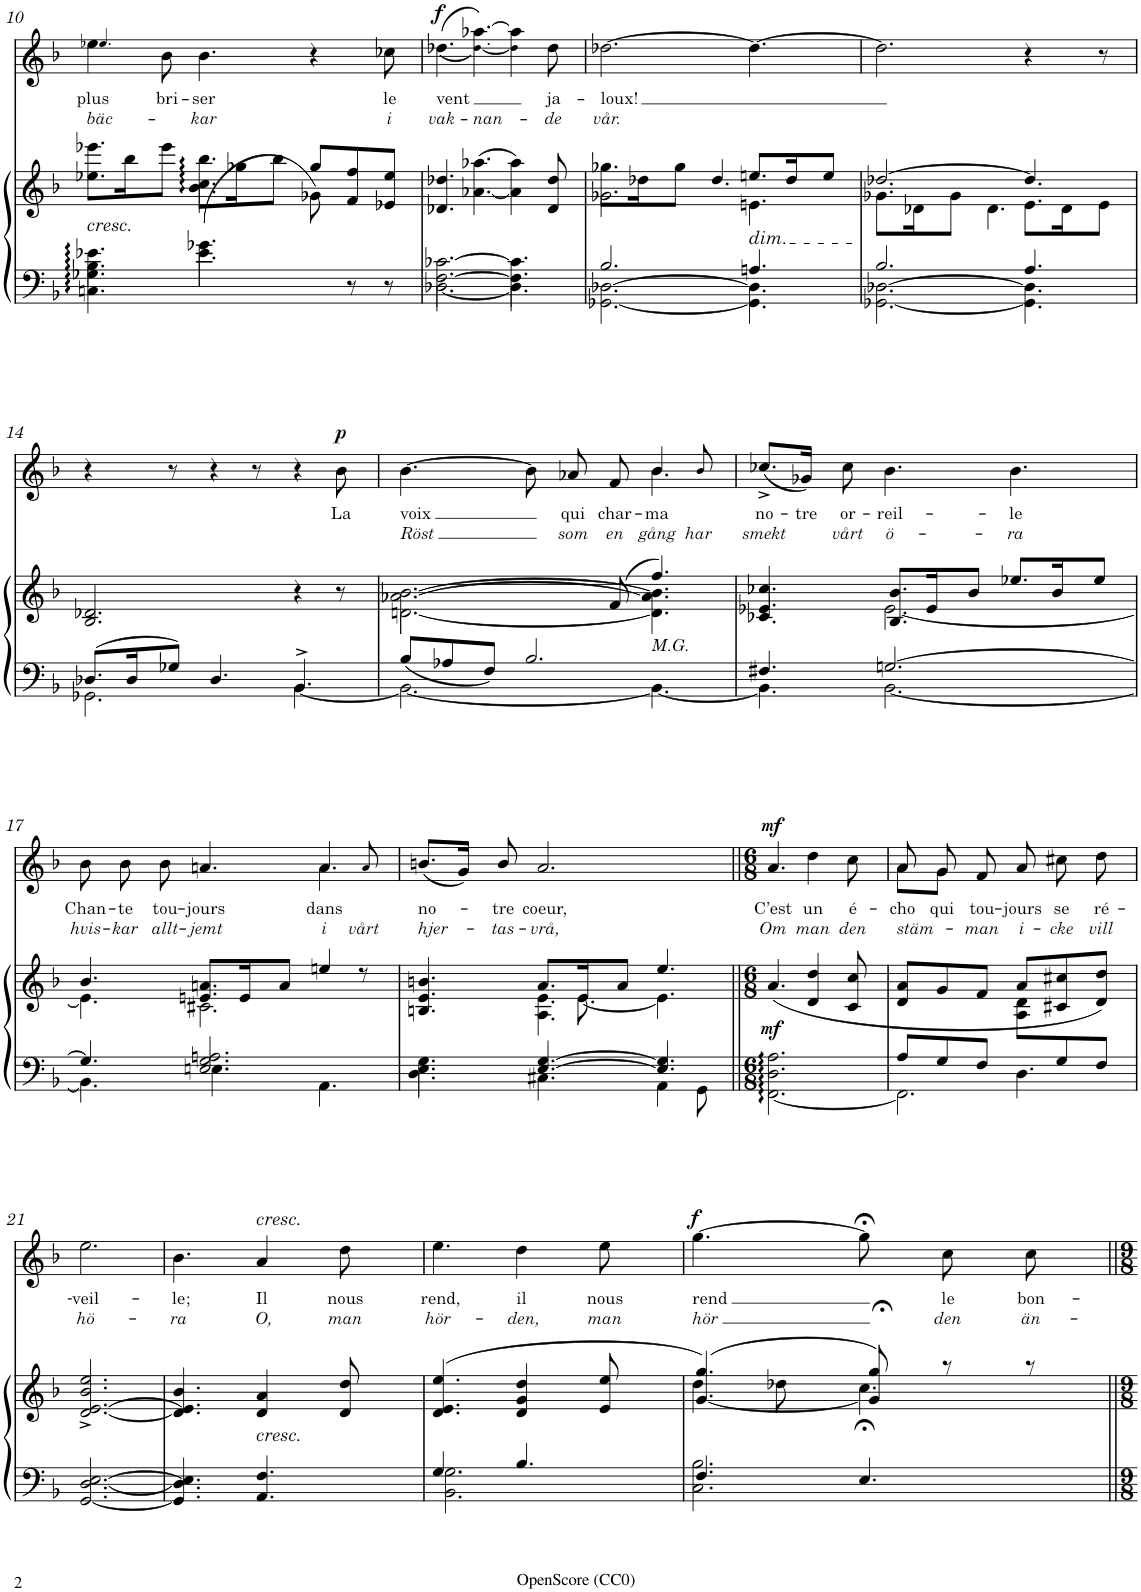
**kern	**kern	**dynam	**kern	**text	**text	**dynam
*part2	*part2	*part2	*part1	*part1	*part1	*part1
*staff3	*staff2	*staff2/3	*staff1	*staff1	*staff1	*staff1
*I"Piano	*	*	*I"Voice	*	*	*
*I'Pno	*	*	*	*	*	*
!!LO:PB:g=z
*clefF4	*clefG2	*	*clefG2	*	*	*
*k[b-]	*k[b-]	*	*k[b-]	*	*	*
*M9/8	*M9/8	*	*M9/8	*	*	*
=10	=10	=10	=10	=10	=10	=10
*^	*^	*	*^	*	*	*
*	*	*	*^	*	*	*	*	*	*
!	!	!LO:TX:b:i:t=cresc.	!	!	!	!	!	!	!	!
!	!	!	!	!	!	!	!	!LO:LY:b	!LO:LY:b	!
4.e-X\	4.Cn\ 4.G-X\ 4.B-\	8.ee-X\ 8.eee-X\L	4.ryy	2.ryy	.	4.ee-X/	4ee-\	plus	bäc-	.
.	.	16bb-\K	.	.	.	.	.	.	.	.
!	!	!	!	!	!	!	!	!LO:LY:b	!	!
.	.	8eee-\J	.	.	.	.	8b-\	bri-	.	.
!	!	!	!	!	!	!	!	!LO:LY:b	!LO:LY:b	!
(>4.g-X\	4.e-\	8.cc\ 8.bb-\L	4.b-\	.	.	4ryy	4.b-\	-ser	-kar	.
.	.	16gg-X\K	.	.	.	.	.	.	.	.
.	.	8bb-\J	.	.	.	8ryy	.	.	.	.
8ryy	4.ryy	8gg-/L	4.ryy	8g-X\)	.	4r	4ryy	.	.	.
8r	.	8f/ 8ff/	.	4ryy	.	.	.	.	.	.
!	!	!	!	!	!	!	!	!LO:LY:b	!LO:LY:b	!
8r	.	8e-X/ 8ee-/J	.	.	.	8cc-X\	8ryy	le	i	.
*	*	*v	*v	*v	*	*	*	*	*	*
=11	=11	=11	=11	=11	=11	=11	=11	=11
!	!	!	!	!	!	!LO:LY:b	!LO:LY:b	!LO:DY:a
*	*	*	*	*v	*v	*	*	*
[>2.F\ [>2.c-X\	[2.D-X\	4.d-X/ 4.dd-X/	.	(>(<4.dd-X\	vent	vak-	f
!	!	!	!	!	!	!LO:LY:b	!
.	.	(>[4.a-X\ 4.aa-X\	.	4.dd-\ [4.aa-X\))	.	-nan-	.
4.F\] 4.c-\]	4.D-\]	4a-\] 4aa-\)	.	4dd-\ 4aa-\]	.	.	.
!	!	!	!	!	!LO:LY:b	!LO:LY:b	!
.	.	8d-/ 8dd-/	.	8dd-\	ja-	-de	.
=12	=12	=12	=12	=12	=12	=12	=12
*	*	*^	*	*	*	*	*
!	!	!	!	!	!	!LO:LY:b	!LO:LY:b	!
2.B-/	[2.GG-X\ [>2.D-X\	2.g-X\	8.gg-X\L	.	[2.dd-X\	-loux!	vår.	.
.	.	.	16dd-X\K	.	.	.	.	.
.	.	.	8gg-\J	.	.	.	.	.
.	.	.	4.dd-/	.	.	.	.	.
!	!	!LO:TX:b:i:t=dim.	!	!	!	!	!	!
4.An/	4.GG-\] 4.D-\]	4.en\	8.een/L	.	4.dd-\_	.	.	.
.	.	.	16dd-/K	.	.	.	.	.
.	.	.	8ee/J	.	.	.	.	.
=13	=13	=13	=13	=13	=13	=13	=13	=13
2.B-/	[2.GG-X\ [>2.D-X\	8.g-X\L	[2.dd-X/	.	2.dd-\]	.	.	.
.	.	16d-X\K	.	.	.	.	.	.
.	.	8g-\J	.	.	.	.	.	.
.	.	4.d-\	.	.	.	.	.	.
4.A/	4.GG-\] 4.D-\]	8.e\L	4.dd-/]	.	4r	.	.	.
.	.	16d-\K	.	.	.	.	.	.
.	.	8e\J	.	.	8r	.	.	.
*	*	*v	*v	*	*	*	*	*
!!LO:LB:g=z
=14	=14	=14	=14	=14	=14	=14	=14
8.D-X/L	2.GG-X\	2.B-/ 2.d-X/	.	4r	.	.	.
16D-/K	.	.	.	.	.	.	.
8G-X/J	.	.	.	8r	.	.	.
4.D-/	.	.	.	4r	.	.	.
.	.	.	.	8r	.	.	.
4.BB-^/	[4.BB-\	4r	.	4r	.	.	.
!	!	!	!	!	!LO:LY:b	!	!LO:DY:a
.	.	8r	.	8b-\	La	.	p
=15	=15	=15	=15	=15	=15	=15	=15
*	*	*^	*	*	*	*	*
*	*	*	*^	*	*	*	*	*
!	!	!	!	!	!	!	!LO:LY:b	!LO:LY:b	!
*	*	*	*	*	*	*^	*	*	*
8B-/L	2.BB-\_	2ryy	[2.d\ [>2.a-X\ [>2.b-\	2dn\	.	[4.b-\	2.ryy	voix	Röst	.
8A-X/	.	.	.	.	.	.	.	.	.	.
8F/J	.	.	.	.	.	.	.	.	.	.
2.B-/	.	.	.	.	.	8b-\]	.	.	.	.
!	!	!	!	!	!	!	!	!LO:LY:b	!LO:LY:b	!
.	.	8ryy	.	2ryy	.	8a-X/	.	qui	som	.
!	!	!	!	!	!	!	!	!LO:LY:b	!LO:LY:b	!
.	.	(8f/	.	.	.	8f/	.	char-	en	.
!	!	!LO:TX:b:i:t=M.G.	!	!	!	!	!	!	!	!
!	!	!	!	!	!	!	!	!LO:LY:b	!LO:LY:b	!
.	4.BB-\_	4.ff/)	4.d\] 4.a-\] 4.b-\]	.	.	4b-/	4.b-\	-ma	gång	.
!	!	!	!	!	!	!	!	!	!LO:LY:b	!
.	.	.	.	8ryy	.	8b-/	.	.	har	.
*	*	*	*	*	*	*v	*v	*	*	*
=16	=16	=16	=16	=16	=16	=16	=16	=16	=16
!	!	!	!	!	!	!	!LO:LY:b	!LO:LY:b	!
*	*	*	*v	*v	*	*	*	*	*
4.F#X/	4.BB-\]	4.e-X/ 4.cc-X/	4.c-X/	.	(8.cc-X^/L	no-	smekt	.
!	!	!	!	!	!	!LO:LY:b	!	!
.	.	.	.	.	16g-X/Jk)	-tre	.	.
!	!	!	!	!	!	!LO:LY:b	!LO:LY:b	!
.	.	.	.	.	8cc-\	or-	vårt	.
!	!	!	!	!	!	!LO:LY:b	!LO:LY:b	!
[2.Gn/	[2.BB-\	8.B-/ 8.b-/L	[2.e-\	.	4.b-\	-reil-	ö-	.
.	.	16e-/K	.	.	.	.	.	.
.	.	8b-/J	.	.	.	.	.	.
!	!	!	!	!	!	!LO:LY:b	!LO:LY:b	!
.	.	8.ee-X/L	.	.	4.b-\	-le	-ra	.
.	.	16b-/K	.	.	.	.	.	.
.	.	8ee-/J	.	.	.	.	.	.
!!LO:LB:g=z
=17	=17	=17	=17	=17	=17	=17	=17	=17
!	!	!	!	!	!	!LO:LY:b	!LO:LY:b	!
*	*	*	*	*	*^	*	*	*
4.G/]	4.BB-\]	4.b-/	4.e-\]	.	8b-\	2.ryy	Chan-	hvis-	.
!	!	!	!	!	!	!	!LO:LY:b	!LO:LY:b	!
.	.	.	.	.	8b-\	.	-te	-kar	.
!	!	!	!	!	!	!	!LO:LY:b	!LO:LY:b	!
.	.	.	.	.	8b-\	.	tou-	allt-	.
!	!	!	!	!	!	!	!LO:LY:b	!LO:LY:b	!
2.En/ 2.G/ 2.An/	4.E\	8.en/ 8.an/L	2.c#X\	.	4.an/	.	-jours	-jemt	.
.	.	16e/K	.	.	.	.	.	.	.
.	.	8a/J	.	.	.	.	.	.	.
!	!	!	!	!	!	!	!LO:LY:b	!LO:LY:b	!
.	4.AA\	4een/	.	.	4a/	4.a\	dans	i	.
!	!	!	!	!	!	!	!	!LO:LY:b	!
.	.	8r	.	.	8a/	.	.	vårt	.
*	*	*	*	*	*v	*v	*	*	*
=18	=18	=18	=18	=18	=18	=18	=18	=18
*	*	*	*^	*	*	*	*	*
!	!	!	!	!	!	!	!LO:LY:b	!LO:LY:b	!
4.E\ 4.G\	4.D\	4.Bn/ 4.e/ 4.bn/	4.ryy	16ryy	.	(8.bn/L	no-	hjer-	.
*	*	*	*v	*v	*	*	*	*	*
.	.	.	.	.	16g/Jk)	.	.	.
!	!	!	!	!	!	!LO:LY:b	!LO:LY:b	!
.	.	.	.	.	8b/	-tre	-tas-	.
!	!	!	!	!	!	!LO:LY:b	!LO:LY:b	!
[4.E/ [4.G/	4.C#X\	8.a/L	4.A\ 4.e\	.	2.a/	coeur,	-vrå,	.
*	*	*	*^	*	*	*	*	*
.	.	16e/K	.	[8.e\	.	.	.	.	.
.	.	8a/J	.	.	.	.	.	.	.
4.E/] 4.G/]	4AA\	4.ee/	4.ryy	4.e\]	.	.	.	.	.
.	8GG\	.	.	.	.	.	.	.	.
*	*	*v	*v	*v	*	*	*	*	*
=19||	=19||	=19||	=19||	=19||	=19||	=19||	=19||
*M6/8	*	*M6/8	*	*M6/8	*	*	*
!	!	!	!LO:DY:b	!	!LO:LY:b	!LO:LY:b	!LO:DY:a
2.D\ 2.A\	[2.FF\	(4.a/	mf	4.a/	C’est	Om	mf
!	!	!	!	!	!LO:LY:b	!LO:LY:b	!
.	.	4d/ 4dd/	.	4dd\	un	man	.
!	!	!	!	!	!LO:LY:b	!LO:LY:b	!
.	.	8c/ 8cc/	.	8cc\	é-	den	.
=20	=20	=20	=20	=20	=20	=20	=20
*	*^	*^	*	*	*	*	*
!	!	!	!	!	!	!	!LO:LY:b	!LO:LY:b	!
*	*	*	*	*	*	*^	*	*	*
8A/L	2.FF\]	4.ryy	8d/ 8a/L	4.ryy	.	8a/	8a\L	-cho	stäm-	.
!	!	!	!	!	!	!	!	!LO:LY:b	!	!
8G/	.	.	8g/	.	.	8g/	8g\J	qui	.	.
!	!	!	!	!	!	!	!	!LO:LY:b	!LO:LY:b	!
8F/J	.	.	8f/J	.	.	8f/	2ryy	tou-	-man	.
!	!	!	!	!	!	!	!	!LO:LY:b	!LO:LY:b	!
8ryy	.	4.D\	8a/L	8A\ 8d\L	.	8a/	.	-jours	i-	.
!	!	!	!	!	!	!	!	!LO:LY:b	!LO:LY:b	!
8G/	.	.	8c#X/ 8cc#X/	4ryy	.	8cc#X\	.	se	-cke	.
!	!	!	!	!	!	!	!	!LO:LY:b	!LO:LY:b	!
8F/J	.	.	8d/ 8dd/J)	.	.	8dd\	.	ré-	vill	.
*v	*v	*v	*	*	*	*v	*v	*	*	*
*	*v	*v	*	*	*	*	*
!!LO:LB:g=z
=21	=21	=21	=21	=21	=21	=21
!	!	!	!	!LO:LY:b	!LO:LY:b	!
[2.GG/ [2.D/ [2.E/	[2.d/^ [2.e/^ 2.b-/^ 2.ee/^	.	2.ee\	-veil-	hö-	.
=22	=22	=22	=22	=22	=22	=22
!	!	!	!	!LO:LY:b	!LO:LY:b	!
4.GG/] 4.D/] 4.E/]	4.d/] 4.e/] 4.b-/	.	4.b-\	-le;	-ra	.
!	!	!	!LO:TX:a:i:t=cresc.	!	!	!
!	!LO:TX:b:i:t=cresc.	!	!	!	!	!
!	!	!	!	!LO:LY:b	!LO:LY:b	!
4.AA/ 4.F/	4d/ 4a/	.	4a/	Il	O,	.
!	!	!	!	!LO:LY:b	!LO:LY:b	!
.	8d/ 8dd/	.	8dd\	nous	man	.
=23	=23	=23	=23	=23	=23	=23
*^	*	*	*	*	*	*
!	!	!	!	!	!LO:LY:b	!LO:LY:b	!
4.G/	2.BB-\ 2.G\	(>4.d/ 4.e/ 4.ee/	.	4.ee\	rend,	hör-	.
!	!	!	!	!	!LO:LY:b	!LO:LY:b	!
4.B-/	.	4d/ 4g/ 4dd/	.	4dd\	il	-den,	.
!	!	!	!	!	!LO:LY:b	!LO:LY:b	!
.	.	8e/ 8ee/	.	8ee\	nous	man	.
=24	=24	=24	=24	=24	=24	=24	=24
*	*	*^	*	*	*	*	*
!	!	!	!	!	!	!LO:LY:b	!LO:LY:b	!LO:DY:a
4.F/	2.C\ 2.B-\	([<4.g/ 4.gg/)	4dd\	.	[4.gg\	rend	hör	f
.	.	.	8dd-X\	.	.	.	.	.
4.E;</	.	8g/];< 8gg/;<)	4.cc\	.	8gg;<\]	.	.	.
!	!	!	!	!	!	!LO:LY:b	!LO:LY:b	!
.	.	8r	.	.	8cc\	le	den	.
!	!	!	!	!	!	!LO:LY:b	!LO:LY:b	!
.	.	8r	.	.	8cc\	bon-	än-	.
*v	*v	*	*	*	*	*	*	*
*	*v	*v	*	*	*	*	*
=||	=||	=||	=||	=||	=||	=||
*-	*-	*-	*-	*-	*-	*-
